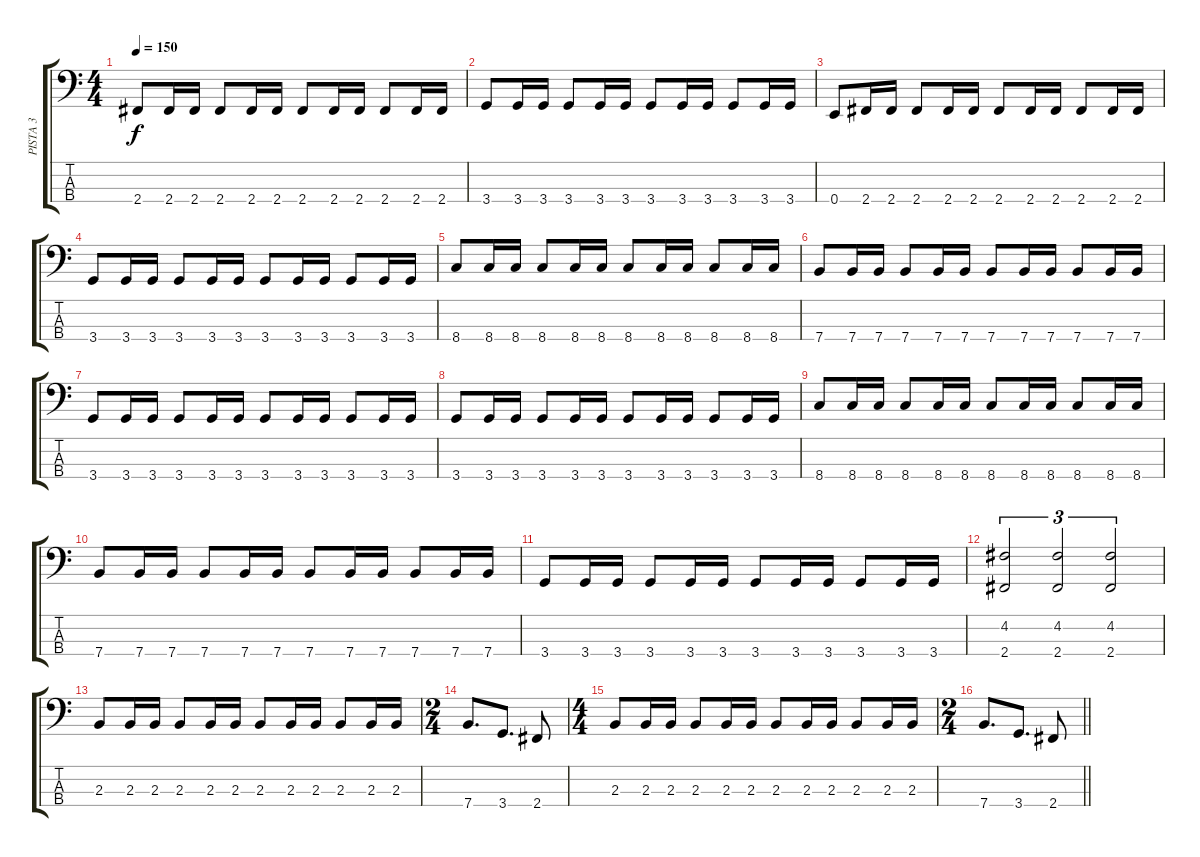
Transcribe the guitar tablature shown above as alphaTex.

\track ("PISTA 3" "PISTA 3") {instrument electricbasspick}
\staff {score tabs}
\tuning (G2 D2 A1 E1) {hide}
\ts (4 4)
\tempo 150
\clef f4
\ks c
2.4.8{dy f} 2.4.16{instrument electricbasspick} 2.4.16 2.4.8 2.4.16 2.4.16 2.4.8 2.4.16 2.4.16 2.4.8 2.4.16 2.4.16 |
3.4.8 3.4.16 3.4.16 3.4.8 3.4.16 3.4.16 3.4.8 3.4.16 3.4.16 3.4.8 3.4.16 3.4.16 |
0.4.8 2.4.16 2.4.16 2.4.8 2.4.16 2.4.16 2.4.8 2.4.16 2.4.16 2.4.8 2.4.16 2.4.16 |
3.4.8 3.4.16 3.4.16 3.4.8 3.4.16 3.4.16 3.4.8 3.4.16 3.4.16 3.4.8 3.4.16 3.4.16 |
8.4.8 8.4.16 8.4.16 8.4.8 8.4.16 8.4.16 8.4.8 8.4.16 8.4.16 8.4.8 8.4.16 8.4.16 |
7.4.8 7.4.16 7.4.16 7.4.8 7.4.16 7.4.16 7.4.8 7.4.16 7.4.16 7.4.8 7.4.16 7.4.16 |
3.4.8 3.4.16 3.4.16 3.4.8 3.4.16 3.4.16 3.4.8 3.4.16 3.4.16 3.4.8 3.4.16 3.4.16 |
3.4.8 3.4.16 3.4.16 3.4.8 3.4.16 3.4.16 3.4.8 3.4.16 3.4.16 3.4.8 3.4.16 3.4.16 |
8.4.8 8.4.16 8.4.16 8.4.8 8.4.16 8.4.16 8.4.8 8.4.16 8.4.16 8.4.8 8.4.16 8.4.16 |
7.4.8 7.4.16 7.4.16 7.4.8 7.4.16 7.4.16 7.4.8 7.4.16 7.4.16 7.4.8 7.4.16 7.4.16 |
3.4.8 3.4.16 3.4.16 3.4.8 3.4.16 3.4.16 3.4.8 3.4.16 3.4.16 3.4.8 3.4.16 3.4.16 |
(4.2 2.4).2{tu (3 2)} (4.2 2.4).2{tu (3 2)} (4.2 2.4).2{tu (3 2)} |
2.3.8{instrument electricbasspick} 2.3.16 2.3.16 2.3.8 2.3.16 2.3.16 2.3.8 2.3.16 2.3.16 2.3.8 2.3.16 2.3.16 |
\ts (2 4)
7.4.8{d} 3.4.8{d} 2.4.8 |
\ts (4 4)
2.3.8 2.3.16 2.3.16 2.3.8 2.3.16 2.3.16 2.3.8 2.3.16 2.3.16 2.3.8 2.3.16 2.3.16 |
\ts (2 4)
\barLineRight lightlight
7.4.8{d} 3.4.8{d} 2.4.8
